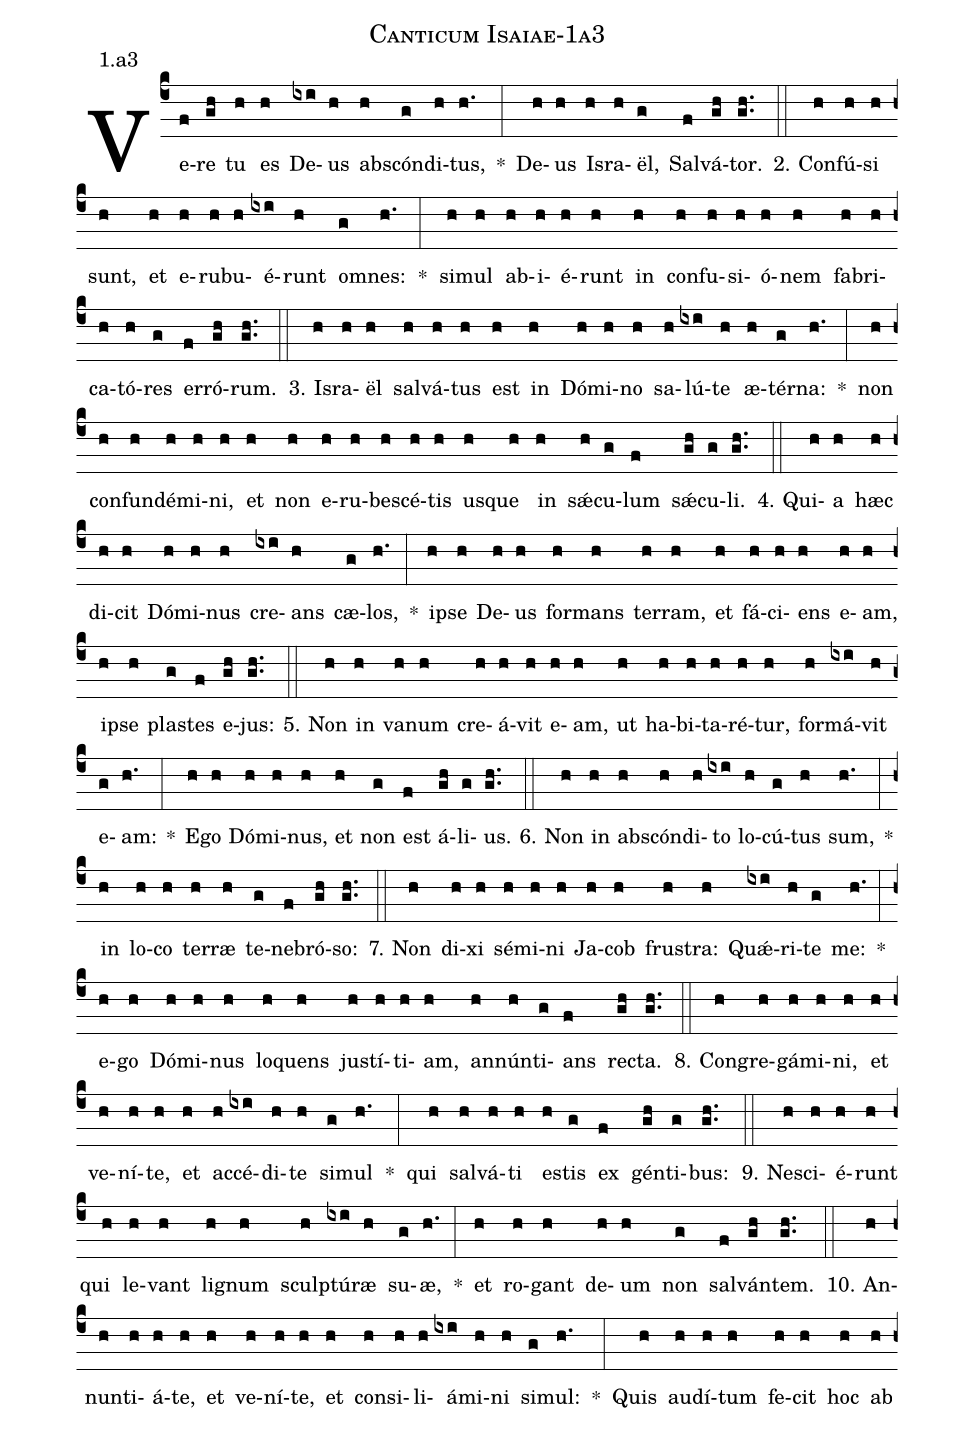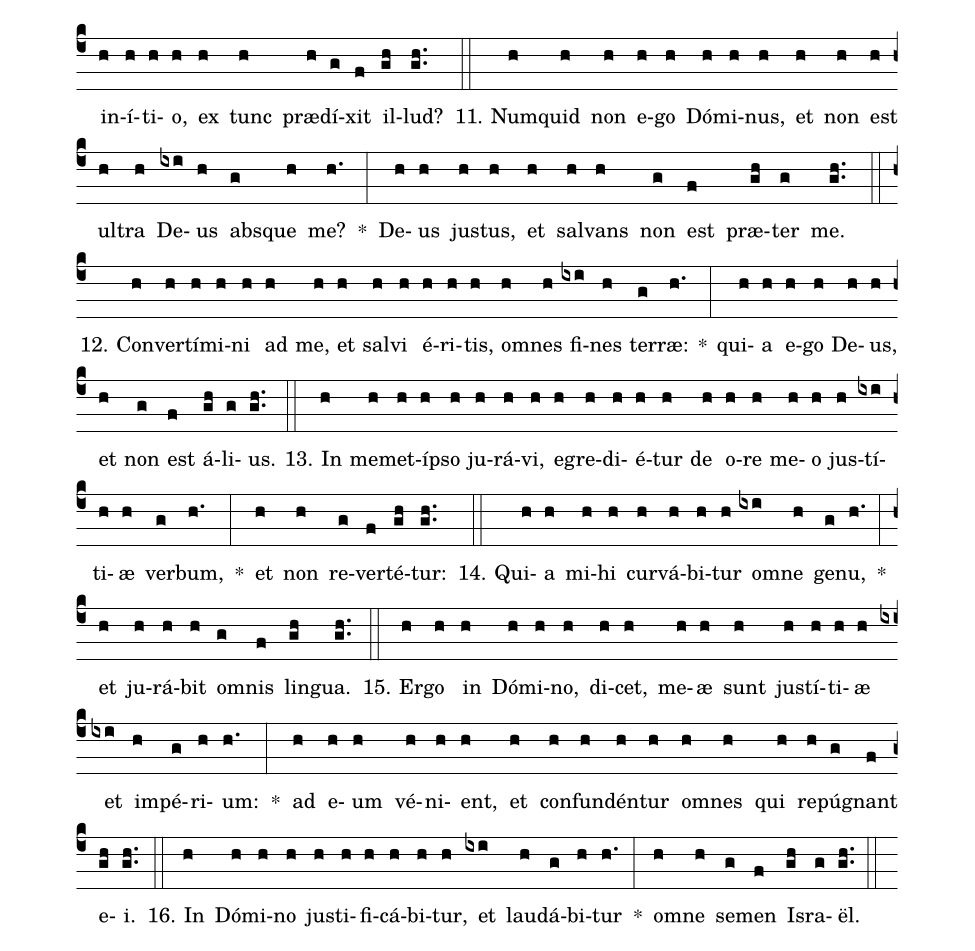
name: Canticum Isaiae-1a3;
annotation: 1.a3;
%%
(c4)Ve(f)re(gh) tu(h) es(h) De(ixi)us(h) abs(h)cón(g)di(h)tus,(h.) *(:) De(h)us(h) Is(h)ra(h)ël,(g) Sal(f)vá(gh)tor.(gh..) (::)
2. Con(h)fú(h)si(h) sunt,(h) et(h) e(h)ru(h)bu(h)é(ixi)runt(h) om(g)nes:(h.) *(:) si(h)mul(h) ab(h)i(h)é(h)runt(h) in(h) con(h)fu(h)si(h)ó(h)nem(h) fa(h)bri(h)ca(h)tó(h)res(g) er(f)ró(gh)rum.(gh..) (::)
3. Is(h)ra(h)ël(h) sal(h)vá(h)tus(h) est(h) in(h) Dó(h)mi(h)no(h) sa(h)lú(ixi)te(h) æ(h)tér(g)na:(h.) *(:) non(h) con(h)fun(h)dé(h)mi(h)ni,(h) et(h) non(h) e(h)ru(h)be(h)scé(h)tis(h) us(h)que(h) in(h) sǽ(h)cu(g)lum(f) sǽ(gh)cu(g)li.(gh..) (::)
4. Qui(h)a(h) hæc(h) di(h)cit(h) Dó(h)mi(h)nus(h) cre(ixi)ans(h) cæ(g)los,(h.) *(:) ip(h)se(h) De(h)us(h) for(h)mans(h) ter(h)ram,(h) et(h) fá(h)ci(h)ens(h) e(h)am,(h) ip(h)se(h) plas(g)tes(f) e(gh)jus:(gh..) (::)
5. Non(h) in(h) va(h)num(h) cre(h)á(h)vit(h) e(h)am,(h) ut(h) ha(h)bi(h)ta(h)ré(h)tur,(h) for(h)má(ixi)vit(h) e(g)am:(h.) *(:) E(h)go(h) Dó(h)mi(h)nus,(h) et(h) non(g) est(f) á(gh)li(g)us.(gh..) (::)
6. Non(h) in(h) abs(h)cón(h)di(h)to(ixi) lo(h)cú(g)tus(h) sum,(h.) *(:) in(h) lo(h)co(h) ter(h)ræ(h) te(g)ne(f)bró(gh)so:(gh..) (::)
7. Non(h) di(h)xi(h) sé(h)mi(h)ni(h) Ja(h)cob(h) frus(h)tra:(h) Quǽ(ixi)ri(h)te(g) me:(h.) *(:) e(h)go(h) Dó(h)mi(h)nus(h) lo(h)quens(h) jus(h)tí(h)ti(h)am,(h) an(h)nún(h)ti(g)ans(f) rec(gh)ta.(gh..) (::)
8. Con(h)gre(h)gá(h)mi(h)ni,(h) et(h) ve(h)ní(h)te,(h) et(h) ac(h)cé(ixi)di(h)te(h) si(g)mul(h.) *(:) qui(h) sal(h)vá(h)ti(h) es(h)tis(g) ex(f) gén(gh)ti(g)bus:(gh..) (::)
9. Ne(h)sci(h)é(h)runt(h) qui(h) le(h)vant(h) li(h)gnum(h) sculp(h)tú(ixi)ræ(h) su(g)æ,(h.) *(:) et(h) ro(h)gant(h) de(h)um(h) non(g) sal(f)ván(gh)tem.(gh..) (::)
10. An(h)nun(h)ti(h)á(h)te,(h) et(h) ve(h)ní(h)te,(h) et(h) con(h)si(h)li(h)á(ixi)mi(h)ni(h) si(g)mul:(h.) *(:) Quis(h) au(h)dí(h)tum(h) fe(h)cit(h) hoc(h) ab(h) in(h)í(h)ti(h)o,(h) ex(h) tunc(h) præ(h)dí(g)xit(f) il(gh)lud?(gh..) (::)
11. Num(h)quid(h) non(h) e(h)go(h) Dó(h)mi(h)nus,(h) et(h) non(h) est(h) ul(h)tra(h) De(ixi)us(h) abs(g)que(h) me?(h.) *(:) De(h)us(h) jus(h)tus,(h) et(h) sal(h)vans(h) non(g) est(f) præ(gh)ter(g) me.(gh..) (::)
12. Con(h)ver(h)tí(h)mi(h)ni(h) ad(h) me,(h) et(h) sal(h)vi(h) é(h)ri(h)tis,(h) om(h)nes(h) fi(ixi)nes(h) ter(g)ræ:(h.) *(:) qui(h)a(h) e(h)go(h) De(h)us,(h) et(h) non(g) est(f) á(gh)li(g)us.(gh..) (::)
13. In(h) me(h)met(h)íp(h)so(h) ju(h)rá(h)vi,(h) e(h)gre(h)di(h)é(h)tur(h) de(h) o(h)re(h) me(h)o(h) jus(h)tí(ixi)ti(h)æ(h) ver(g)bum,(h.) *(:) et(h) non(h) re(g)ver(f)té(gh)tur:(gh..) (::)
14. Qui(h)a(h) mi(h)hi(h) cur(h)vá(h)bi(h)tur(h) om(ixi)ne(h) ge(g)nu,(h.) *(:) et(h) ju(h)rá(h)bit(h) om(g)nis(f) lin(gh)gua.(gh..) (::)
15. Er(h)go(h) in(h) Dó(h)mi(h)no,(h) di(h)cet,(h) me(h)æ(h) sunt(h) jus(h)tí(h)ti(h)æ(h) et(ixi) im(h)pé(g)ri(h)um:(h.) *(:) ad(h) e(h)um(h) vé(h)ni(h)ent,(h) et(h) con(h)fun(h)dén(h)tur(h) om(h)nes(h) qui(h) re(h)pú(g)gnant(f) e(gh)i.(gh..) (::)
16. In(h) Dó(h)mi(h)no(h) jus(h)ti(h)fi(h)cá(h)bi(h)tur,(h) et(ixi) lau(h)dá(g)bi(h)tur(h.) *(:) om(h)ne(h) se(g)men(f) Is(gh)ra(g)ël.(gh..) (::)
